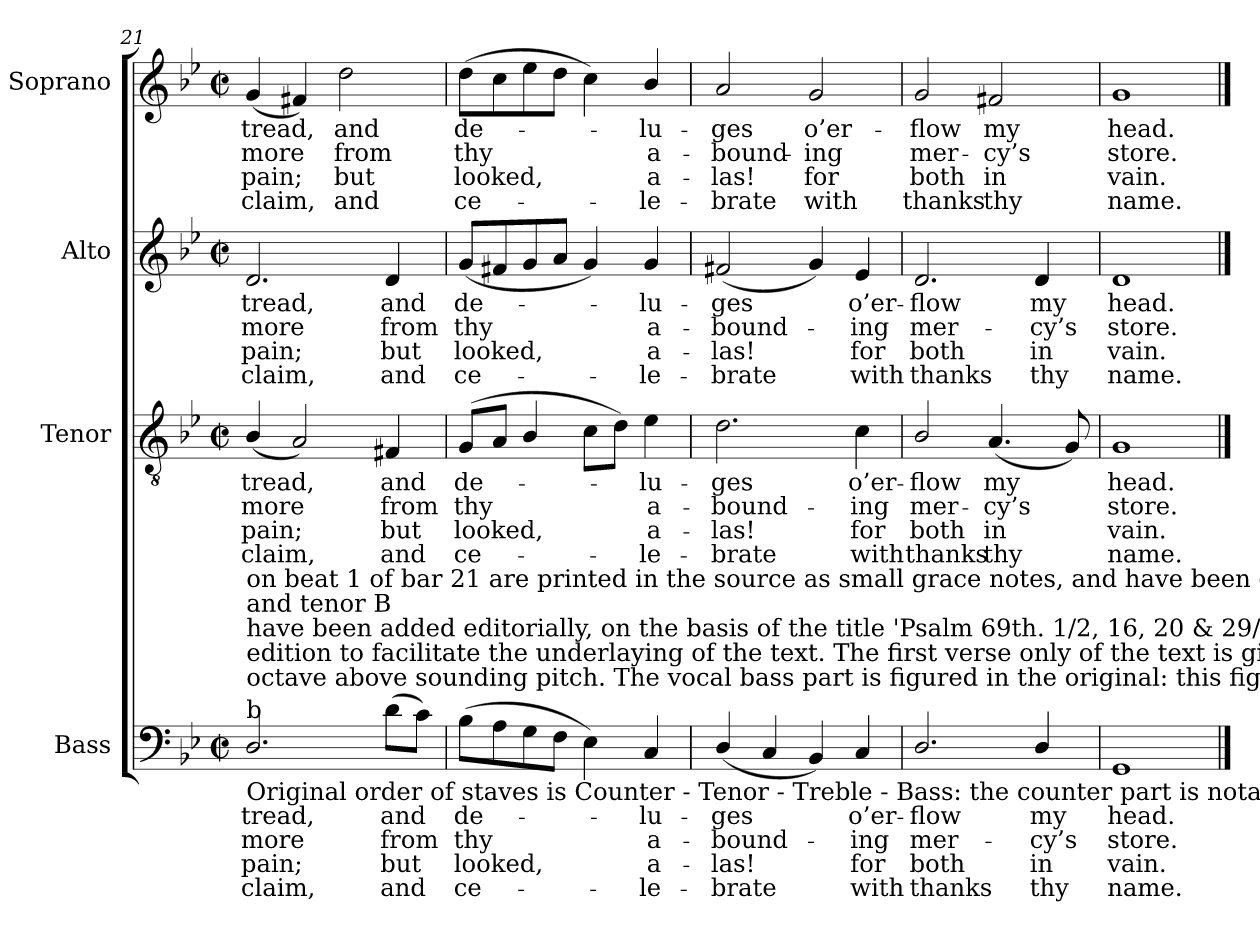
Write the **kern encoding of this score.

**kern	**text	**text	**text	**text	**kern	**text	**text	**text	**text	**kern	**text	**text	**text	**text	**kern	**text	**text	**text	**text
*part4	*part4	*part4	*part4	*part4	*part3	*part3	*part3	*part3	*part3	*part2	*part2	*part2	*part2	*part2	*part1	*part1	*part1	*part1	*part1
*staff4	*staff4	*staff4	*staff4	*staff4	*staff3	*staff3	*staff3	*staff3	*staff3	*staff2	*staff2	*staff2	*staff2	*staff2	*staff1	*staff1	*staff1	*staff1	*staff1
*I"Bass	*	*	*	*	*I"Tenor	*	*	*	*	*I"Alto	*	*	*	*	*I"Soprano	*	*	*	*
*I'B.	*	*	*	*	*I'T.	*	*	*	*	*I'A.	*	*	*	*	*I'S.	*	*	*	*
!!LO:LB:g=z
*clefF4	*	*	*	*	*clefGv2	*	*	*	*	*clefG2	*	*	*	*	*clefG2	*	*	*	*
*	*	*	*	*	*ITrd7c12	*	*	*	*	*	*	*	*	*	*	*	*	*	*
*k[b-e-]	*	*	*	*	*k[b-e-]	*	*	*	*	*k[b-e-]	*	*	*	*	*k[b-e-]	*	*	*	*
*g:	*	*	*	*	*g:	*	*	*	*	*g:	*	*	*	*	*g:	*	*	*	*
*M2/2	*	*	*	*	*M2/2	*	*	*	*	*M2/2	*	*	*	*	*M2/2	*	*	*	*
*met(c|)	*	*	*	*	*met(c|)	*	*	*	*	*met(c|)	*	*	*	*	*met(c|)	*	*	*	*
=21	=21	=21	=21	=21	=21	=21	=21	=21	=21	=21	=21	=21	=21	=21	=21	=21	=21	=21	=21
!	!LO:LY:b:color=#000000	!LO:LY:b:color=#000000	!LO:LY:b:color=#000000	!LO:LY:b:color=#000000	!	!	!	!	!	!	!	!	!	!	!	!	!	!	!
!	!	!	!	!	!	!LO:LY:b:color=#000000	!LO:LY:b:color=#000000	!LO:LY:b:color=#000000	!LO:LY:b:color=#000000	!	!	!	!	!	!	!	!	!	!
!	!	!	!	!	!	!	!	!	!	!	!LO:LY:b:color=#000000	!LO:LY:b:color=#000000	!LO:LY:b:color=#000000	!LO:LY:b:color=#000000	!	!	!	!	!
!LO:TX:b:t=Original order of staves is Counter - Tenor - Treble - Bass&colon; the counter part is notated in the source in the treble clef, an	!	!	!	!	!	!	!	!	!	!	!	!	!	!	!	!	!	!	!
!LO:TX:t=octave above sounding pitch. The vocal bass part is figured in the original&colon; this figuring has been omitted from the present	!	!	!	!	!	!	!	!	!	!	!	!	!	!	!	!	!	!	!
!LO:TX:t=edition to facilitate the underlaying of the text. The first verse only of the text is given in the original&colon; subsequent verses	!	!	!	!	!	!	!	!	!	!	!	!	!	!	!	!	!	!	!
!LO:TX:t=have been added editorially, on the basis of the title 'Psalm 69th. 1/2, 16, 20 & 29/30 Verses' in the original. The treble G	!	!	!	!	!	!	!	!	!	!	!	!	!	!	!	!	!	!	!
!LO:TX:t=and tenor B	!	!	!	!	!	!	!	!	!	!	!	!	!	!	!	!	!	!	!
!LO:TX:t=b	!	!	!	!	!	!	!	!	!	!	!	!	!	!	!	!	!	!	!
!LO:TX:t=on beat 1 of bar 21 are printed in the source as small grace notes, and have been editorially written out in full.	!	!	!	!	!	!	!	!	!	!	!	!	!	!	!	!	!	!	!
!	!	!	!	!	!	!	!	!	!	!	!	!	!	!	!	!LO:LY:b:color=#000000	!LO:LY:b:color=#000000	!LO:LY:b:color=#000000	!LO:LY:b:color=#000000
2.Di/	tread,	more	-pain;	claim,	(4BB-i/	tread,	more	-pain;	claim,	2.di/	tread,	more	-pain;	claim,	(4gi/	tread,	more	-pain;	claim,
.	.	.	.	.	2AAi/)	.	.	.	.	.	.	.	.	.	4f#Xi/)	.	.	.	.
!	!	!	!	!	!	!	!	!	!	!	!	!	!	!	!	!LO:LY:b:color=#000000	!LO:LY:b:color=#000000	!LO:LY:b:color=#000000	!LO:LY:b:color=#000000
.	.	.	.	.	.	.	.	.	.	.	.	.	.	.	2ddi\	and	from	but	and
!	!LO:LY:b:color=#000000	!LO:LY:b:color=#000000	!LO:LY:b:color=#000000	!LO:LY:b:color=#000000	!	!	!	!	!	!	!	!	!	!	!	!	!	!	!
!	!	!	!	!	!	!LO:LY:b:color=#000000	!LO:LY:b:color=#000000	!LO:LY:b:color=#000000	!LO:LY:b:color=#000000	!	!	!	!	!	!	!	!	!	!
!	!	!	!	!	!	!	!	!	!	!	!LO:LY:b:color=#000000	!LO:LY:b:color=#000000	!LO:LY:b:color=#000000	!LO:LY:b:color=#000000	!	!	!	!	!
(8di\L	and	from	but	and	4FF#Xi/	and	from	but	and	4di/	and	from	but	and	.	.	.	.	.
8ci\J)	.	.	.	.	.	.	.	.	.	.	.	.	.	.	.	.	.	.	.
=22	=22	=22	=22	=22	=22	=22	=22	=22	=22	=22	=22	=22	=22	=22	=22	=22	=22	=22	=22
!	!LO:LY:b:color=#000000	!LO:LY:b:color=#000000	!LO:LY:b:color=#000000	!LO:LY:b:color=#000000	!	!	!	!	!	!	!	!	!	!	!	!	!	!	!
!	!	!	!	!	!	!LO:LY:b:color=#000000	!LO:LY:b:color=#000000	!LO:LY:b:color=#000000	!LO:LY:b:color=#000000	!	!	!	!	!	!	!	!	!	!
!	!	!	!	!	!	!	!	!	!	!	!LO:LY:b:color=#000000	!LO:LY:b:color=#000000	!LO:LY:b:color=#000000	!LO:LY:b:color=#000000	!	!	!	!	!
!	!	!	!	!	!	!	!	!	!	!	!	!	!	!	!	!LO:LY:b:color=#000000	!LO:LY:b:color=#000000	!LO:LY:b:color=#000000	!LO:LY:b:color=#000000
(8B-i\L	de-	thy	looked,	ce-	(8GGi/L	de-	thy	looked,	ce-	(8gi/L	de-	thy	looked,	ce-	(8ddi\L	de-	thy	looked,	ce-
8Ai\	.	.	.	.	8AAi/J	.	.	.	.	8f#Xi/	.	.	.	.	8cci\	.	.	.	.
8Gi\	.	.	.	.	4BB-i/	.	.	.	.	8gi/	.	.	.	.	8ee-i\	.	.	.	.
8Fi\J	.	.	.	.	.	.	.	.	.	8ai/J	.	.	.	.	8ddi\J	.	.	.	.
4E-i\)	.	.	.	.	8Ci\L	.	.	.	.	4gi/)	.	.	.	.	4cci\)	.	.	.	.
.	.	.	.	.	8Di\J)	.	.	.	.	.	.	.	.	.	.	.	.	.	.
!	!LO:LY:b:color=#000000	!LO:LY:b:color=#000000	!LO:LY:b:color=#000000	!LO:LY:b:color=#000000	!	!	!	!	!	!	!	!	!	!	!	!	!	!	!
!	!	!	!	!	!	!LO:LY:b:color=#000000	!LO:LY:b:color=#000000	!LO:LY:b:color=#000000	!LO:LY:b:color=#000000	!	!	!	!	!	!	!	!	!	!
!	!	!	!	!	!	!	!	!	!	!	!LO:LY:b:color=#000000	!LO:LY:b:color=#000000	!LO:LY:b:color=#000000	!LO:LY:b:color=#000000	!	!	!	!	!
!	!	!	!	!	!	!	!	!	!	!	!	!	!	!	!	!LO:LY:b:color=#000000	!LO:LY:b:color=#000000	!LO:LY:b:color=#000000	!LO:LY:b:color=#000000
4Ci/	-lu-	a-	-a-	-le-	4E-i\	-lu-	a-	-a-	-le-	4gi/	-lu-	a-	-a-	-le-	4b-i/	-lu-	a-	-a-	-le-
=23	=23	=23	=23	=23	=23	=23	=23	=23	=23	=23	=23	=23	=23	=23	=23	=23	=23	=23	=23
!	!LO:LY:b:color=#000000	!LO:LY:b:color=#000000	!LO:LY:b:color=#000000	!LO:LY:b:color=#000000	!	!	!	!	!	!	!	!	!	!	!	!	!	!	!
!	!	!	!	!	!	!LO:LY:b:color=#000000	!LO:LY:b:color=#000000	!LO:LY:b:color=#000000	!LO:LY:b:color=#000000	!	!	!	!	!	!	!	!	!	!
!	!	!	!	!	!	!	!	!	!	!	!LO:LY:b:color=#000000	!LO:LY:b:color=#000000	!LO:LY:b:color=#000000	!LO:LY:b:color=#000000	!	!	!	!	!
!	!	!	!	!	!	!	!	!	!	!	!	!	!	!	!	!LO:LY:b:color=#000000	!LO:LY:b:color=#000000	!LO:LY:b:color=#000000	!LO:LY:b:color=#000000
(4Di/	-ges	-bound-	-las!	brate	2.Di\	-ges	-bound-	-las!	brate	(2f#Xi/	-ges	-bound-	-las!	brate	2ai/	-ges	-bound-	-las!	brate
4Ci/	.	.	.	.	.	.	.	.	.	.	.	.	.	.	.	.	.	.	.
!	!	!	!	!	!	!	!	!	!	!	!	!	!	!	!	!LO:LY:b:color=#000000	!LO:LY:b:color=#000000	!LO:LY:b:color=#000000	!LO:LY:b:color=#000000
4BB-i/)	.	.	.	.	.	.	.	.	.	4gi/)	.	.	.	.	2gi/	o’er-	-ing	for	with
!	!LO:LY:b:color=#000000	!LO:LY:b:color=#000000	!LO:LY:b:color=#000000	!LO:LY:b:color=#000000	!	!	!	!	!	!	!	!	!	!	!	!	!	!	!
!	!	!	!	!	!	!LO:LY:b:color=#000000	!LO:LY:b:color=#000000	!LO:LY:b:color=#000000	!LO:LY:b:color=#000000	!	!	!	!	!	!	!	!	!	!
!	!	!	!	!	!	!	!	!	!	!	!LO:LY:b:color=#000000	!LO:LY:b:color=#000000	!LO:LY:b:color=#000000	!LO:LY:b:color=#000000	!	!	!	!	!
4Ci/	o’er-	-ing	for	with	4Ci\	o’er-	-ing	for	with	4e-i/	o’er-	-ing	for	with	.	.	.	.	.
=24	=24	=24	=24	=24	=24	=24	=24	=24	=24	=24	=24	=24	=24	=24	=24	=24	=24	=24	=24
!	!LO:LY:b:color=#000000	!LO:LY:b:color=#000000	!LO:LY:b:color=#000000	!LO:LY:b:color=#000000	!	!	!	!	!	!	!	!	!	!	!	!	!	!	!
!	!	!	!	!	!	!LO:LY:b:color=#000000	!LO:LY:b:color=#000000	!LO:LY:b:color=#000000	!LO:LY:b:color=#000000	!	!	!	!	!	!	!	!	!	!
!	!	!	!	!	!	!	!	!	!	!	!LO:LY:b:color=#000000	!LO:LY:b:color=#000000	!LO:LY:b:color=#000000	!LO:LY:b:color=#000000	!	!	!	!	!
!	!	!	!	!	!	!	!	!	!	!	!	!	!	!	!	!LO:LY:b:color=#000000	!LO:LY:b:color=#000000	!LO:LY:b:color=#000000	!LO:LY:b:color=#000000
2.Di/	-flow	mer-	both	thanks	2BB-i/	-flow	mer-	both	thanks	2.di/	-flow	mer-	both	thanks	2gi/	-flow	mer-	both	thanks
!	!	!	!	!	!	!LO:LY:b:color=#000000	!LO:LY:b:color=#000000	!LO:LY:b:color=#000000	!LO:LY:b:color=#000000	!	!	!	!	!	!	!	!	!	!
!	!	!	!	!	!	!	!	!	!	!	!	!	!	!	!	!LO:LY:b:color=#000000	!LO:LY:b:color=#000000	!LO:LY:b:color=#000000	!LO:LY:b:color=#000000
.	.	.	.	.	(4.AAi/	my	-cy’s	in	thy	.	.	.	.	.	2f#Xi/	my	-cy’s	in	thy
!	!LO:LY:b:color=#000000	!LO:LY:b:color=#000000	!LO:LY:b:color=#000000	!LO:LY:b:color=#000000	!	!	!	!	!	!	!	!	!	!	!	!	!	!	!
!	!	!	!	!	!	!	!	!	!	!	!LO:LY:b:color=#000000	!LO:LY:b:color=#000000	!LO:LY:b:color=#000000	!LO:LY:b:color=#000000	!	!	!	!	!
4Di/	my	-cy’s	in	thy	.	.	.	.	.	4di/	my	-cy’s	in	thy	.	.	.	.	.
.	.	.	.	.	8GGi/)	.	.	.	.	.	.	.	.	.	.	.	.	.	.
=25	=25	=25	=25	=25	=25	=25	=25	=25	=25	=25	=25	=25	=25	=25	=25	=25	=25	=25	=25
!	!LO:LY:b:color=#000000	!LO:LY:b:color=#000000	!LO:LY:b:color=#000000	!LO:LY:b:color=#000000	!	!	!	!	!	!	!	!	!	!	!	!	!	!	!
!	!	!	!	!	!	!LO:LY:b:color=#000000	!LO:LY:b:color=#000000	!LO:LY:b:color=#000000	!LO:LY:b:color=#000000	!	!	!	!	!	!	!	!	!	!
!	!	!	!	!	!	!	!	!	!	!	!LO:LY:b:color=#000000	!LO:LY:b:color=#000000	!LO:LY:b:color=#000000	!LO:LY:b:color=#000000	!	!	!	!	!
!	!	!	!	!	!	!	!	!	!	!	!	!	!	!	!	!LO:LY:b:color=#000000	!LO:LY:b:color=#000000	!LO:LY:b:color=#000000	!LO:LY:b:color=#000000
1GGi	head.	store.	vain.	name.	1GGi	head.	store.	vain.	name.	1di	head.	store.	vain.	name.	1gi	head.	store.	vain.	name.
==	==	==	==	==	==	==	==	==	==	==	==	==	==	==	==	==	==	==	==
*-	*-	*-	*-	*-	*-	*-	*-	*-	*-	*-	*-	*-	*-	*-	*-	*-	*-	*-	*-
